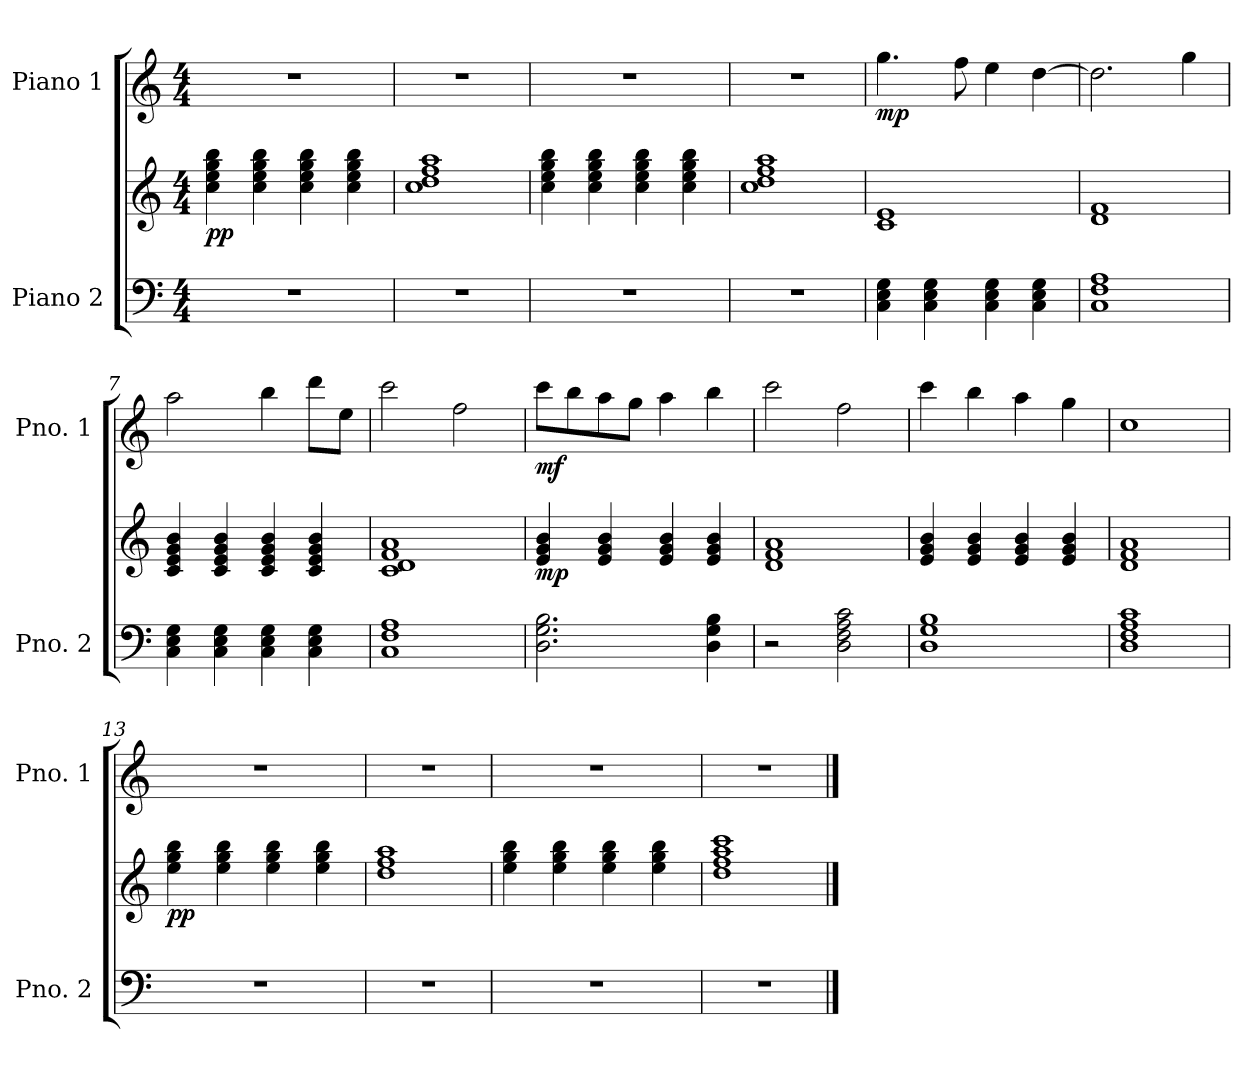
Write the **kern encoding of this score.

**kern	**kern	**dynam	**kern	**dynam
*part2	*part2	*part2	*part1	*part1
*staff3	*staff2	*staff2/3	*staff1	*staff1
*I"Piano 2	*	*	*I"Piano 1	*
*I'Pno. 2	*	*	*I'Pno. 1	*
*clefF4	*clefG2	*	*clefG2	*
*k[]	*k[]	*	*k[]	*
*M4/4	*M4/4	*	*M4/4	*
*MM60	*MM60	*	*MM60	*
=1	=1	=1	=1	=1
!	!	!LO:DY:b	!	!
1r	4cc\ 4ee\ 4gg\ 4bb\	pp	1r	.
.	4cc\ 4ee\ 4gg\ 4bb\	.	.	.
.	4cc\ 4ee\ 4gg\ 4bb\	.	.	.
.	4cc\ 4ee\ 4gg\ 4bb\	.	.	.
=2	=2	=2	=2	=2
1r	1cc 1dd 1ff 1aa	.	1r	.
=3	=3	=3	=3	=3
1r	4cc\ 4ee\ 4gg\ 4bb\	.	1r	.
.	4cc\ 4ee\ 4gg\ 4bb\	.	.	.
.	4cc\ 4ee\ 4gg\ 4bb\	.	.	.
.	4cc\ 4ee\ 4gg\ 4bb\	.	.	.
=4	=4	=4	=4	=4
1r	1cc 1dd 1ff 1aa	.	1r	.
!!LO:LB:g=z
=5	=5	=5	=5	=5
!	!	!	!	!LO:DY:b
4C\ 4E\ 4G\	1c 1e	.	4.gg\	mp
4C\ 4E\ 4G\	.	.	.	.
.	.	.	8ff\	.
4C\ 4E\ 4G\	.	.	4ee\	.
4C\ 4E\ 4G\	.	.	[4dd\	.
=6	=6	=6	=6	=6
1C 1F 1A	1d 1f	.	2.dd\]	.
.	.	.	4gg\	.
=7	=7	=7	=7	=7
4C\ 4E\ 4G\	4c/ 4e/ 4g/ 4b/	.	2aa\	.
4C\ 4E\ 4G\	4c/ 4e/ 4g/ 4b/	.	.	.
4C\ 4E\ 4G\	4c/ 4e/ 4g/ 4b/	.	4bb\	.
4C\ 4E\ 4G\	4c/ 4e/ 4g/ 4b/	.	8ddd\L	.
.	.	.	8ee\J	.
=8	=8	=8	=8	=8
1C 1F 1A	1c 1d 1f 1a	.	2ccc\	.
.	.	.	2ff\	.
!!LO:LB:g=z
=9	=9	=9	=9	=9
!	!	!LO:DY:b	!	!LO:DY:b
2.D\ 2.G\ 2.B\	4e/ 4g/ 4b/	mp	8ccc\L	mf
.	.	.	8bb\	.
.	4e/ 4g/ 4b/	.	8aa\	.
.	.	.	8gg\J	.
.	4e/ 4g/ 4b/	.	4aa\	.
4D\ 4G\ 4B\	4e/ 4g/ 4b/	.	4bb\	.
=10	=10	=10	=10	=10
2r	1d 1f 1a	.	2ccc\	.
2D\ 2F\ 2A\ 2c\	.	.	2ff\	.
=11	=11	=11	=11	=11
1D 1G 1B	4e/ 4g/ 4b/	.	4ccc\	.
.	4e/ 4g/ 4b/	.	4bb\	.
.	4e/ 4g/ 4b/	.	4aa\	.
.	4e/ 4g/ 4b/	.	4gg\	.
=12	=12	=12	=12	=12
1D 1F 1A 1c	1d 1f 1a	.	1cc	.
!!LO:LB:g=z
=13	=13	=13	=13	=13
!	!	!LO:DY:b	!	!
1r	4ee\ 4gg\ 4bb\	pp	1r	.
.	4ee\ 4gg\ 4bb\	.	.	.
.	4ee\ 4gg\ 4bb\	.	.	.
.	4ee\ 4gg\ 4bb\	.	.	.
=14	=14	=14	=14	=14
1r	1dd 1ff 1aa	.	1r	.
=15	=15	=15	=15	=15
1r	4ee\ 4gg\ 4bb\	.	1r	.
.	4ee\ 4gg\ 4bb\	.	.	.
.	4ee\ 4gg\ 4bb\	.	.	.
.	4ee\ 4gg\ 4bb\	.	.	.
=16	=16	=16	=16	=16
1r	1dd 1ff 1aa 1ccc	.	1r	.
==	==	==	==	==
*-	*-	*-	*-	*-
